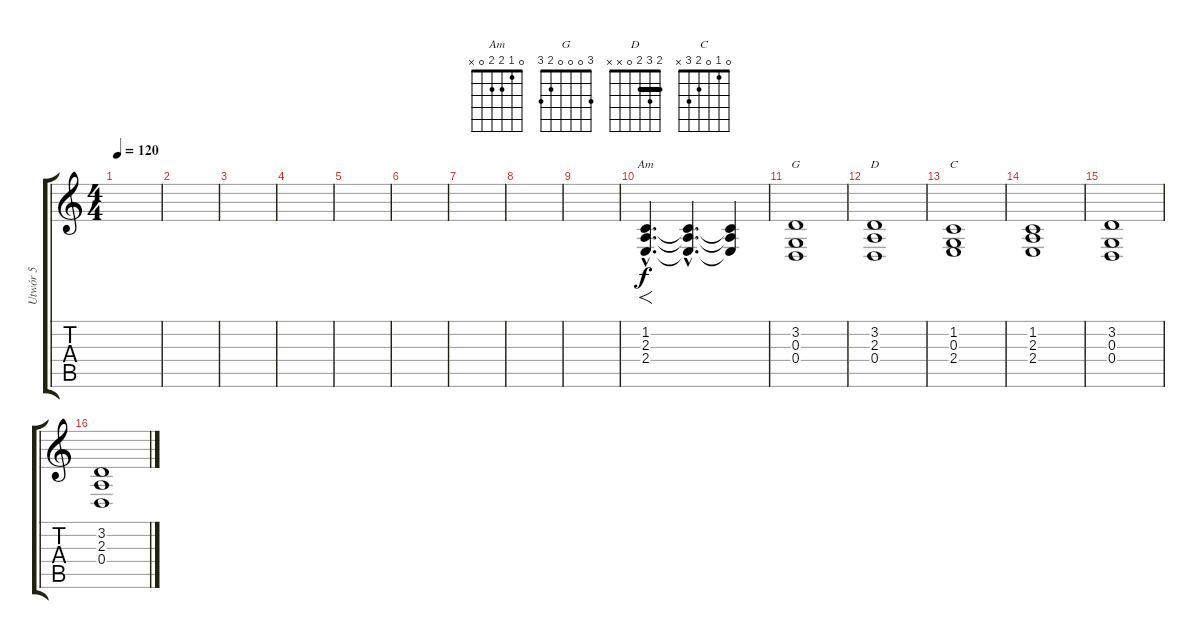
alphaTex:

\track ("Utwór 5" "Utwór 5") {instrument pad8sweep}
\staff {score tabs}
\tuning (E4 B3 G3 D3 A2 E2) {hide}
\chord ("Am" 0 1 2 2 0 x)
\chord ("G" 3 0 0 0 2 3)
\chord ("D" 2 3 2 0 x x) {barre 2}
\chord ("C" 0 1 0 2 3 x)
\ts (4 4)
\tempo 120
\clef g2
\ks c
|
|
|
|
|
|
|
|
|
(1.2{hac} 2.3{hac} 2.4{hac}).4{f d ch "Am"} (1.2{hac t} 2.3{hac t} 2.4{hac t}).4{d} (1.2{t} 2.3{t} 2.4{t}).4 |
(3.2 0.3 0.4).1{ch "G"} |
(3.2 2.3 0.4).1{ch "D"} |
(1.2 0.3 2.4).1{ch "C"} |
(1.2 2.3 2.4).1 |
(3.2 0.3 0.4).1 |
(3.2 2.3 0.4).1
